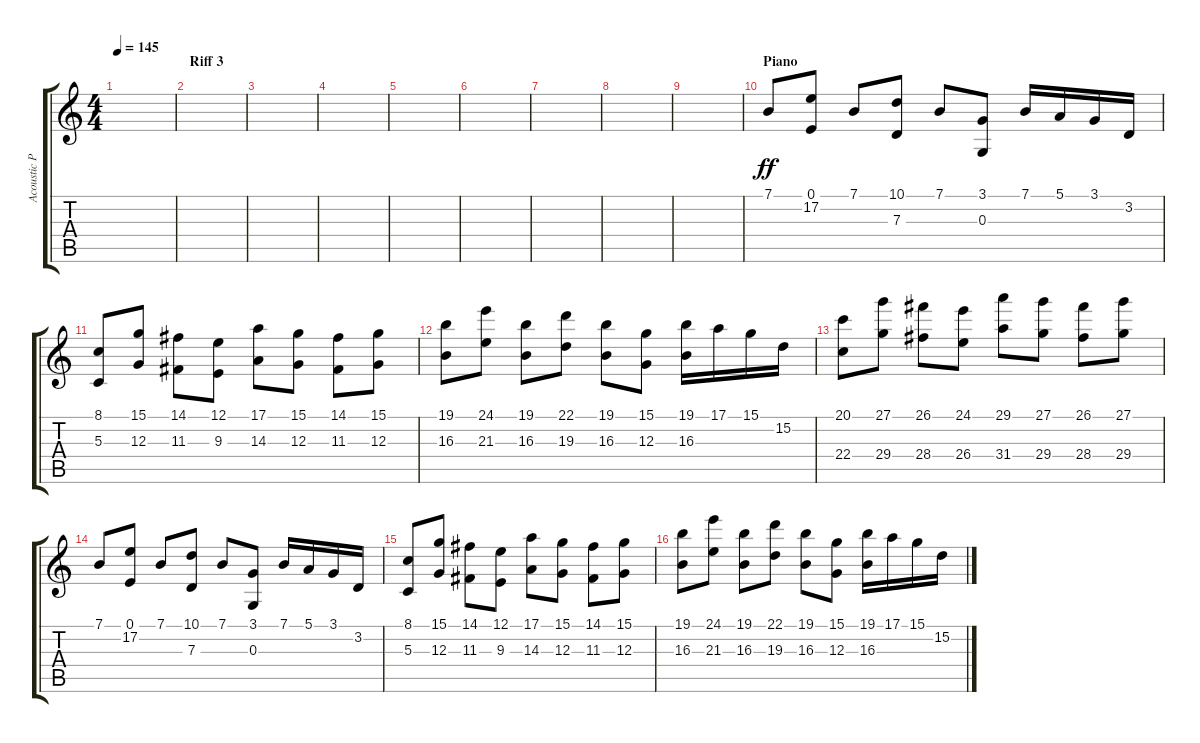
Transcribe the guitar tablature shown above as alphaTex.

\track ("Acoustic Piano" "Acoustic P") {instrument acousticgrandpiano}
\staff {score tabs}
\tuning (E4 B3 G3 D3 A2 E2) {hide}
\ts (4 4)
\tempo 145
\clef g2
\ks c
|
\section ("" "Riff 3")
|
|
|
|
|
|
|
|
\section ("" "Piano")
7.1.8{dy ff} (0.1 17.2).8 7.1.8 (10.1 7.3).8 7.1.8 (3.1 0.3).8 7.1.16 5.1.16 3.1.16 3.2.16 |
(8.1 5.3).8 (15.1 12.3).8 (14.1 11.3).8 (12.1 9.3).8 (17.1 14.3).8 (15.1 12.3).8 (14.1 11.3).8 (15.1 12.3).8 |
(19.1 16.3).8 (24.1 21.3).8 (19.1 16.3).8 (22.1 19.3).8 (19.1 16.3).8 (15.1 12.3).8 (19.1 16.3).16 17.1.16 15.1.16 15.2.16 |
(20.1 22.4).8 (27.1 29.4).8 (26.1 28.4).8 (24.1 26.4).8 (29.1 31.4).8 (27.1 29.4).8 (26.1 28.4).8 (27.1 29.4).8 |
7.1.8 (0.1 17.2).8 7.1.8 (10.1 7.3).8 7.1.8 (3.1 0.3).8 7.1.16 5.1.16 3.1.16 3.2.16 |
(8.1 5.3).8 (15.1 12.3).8 (14.1 11.3).8 (12.1 9.3).8 (17.1 14.3).8 (15.1 12.3).8 (14.1 11.3).8 (15.1 12.3).8 |
(19.1 16.3).8 (24.1 21.3).8 (19.1 16.3).8 (22.1 19.3).8 (19.1 16.3).8 (15.1 12.3).8 (19.1 16.3).16 17.1.16 15.1.16 15.2.16
